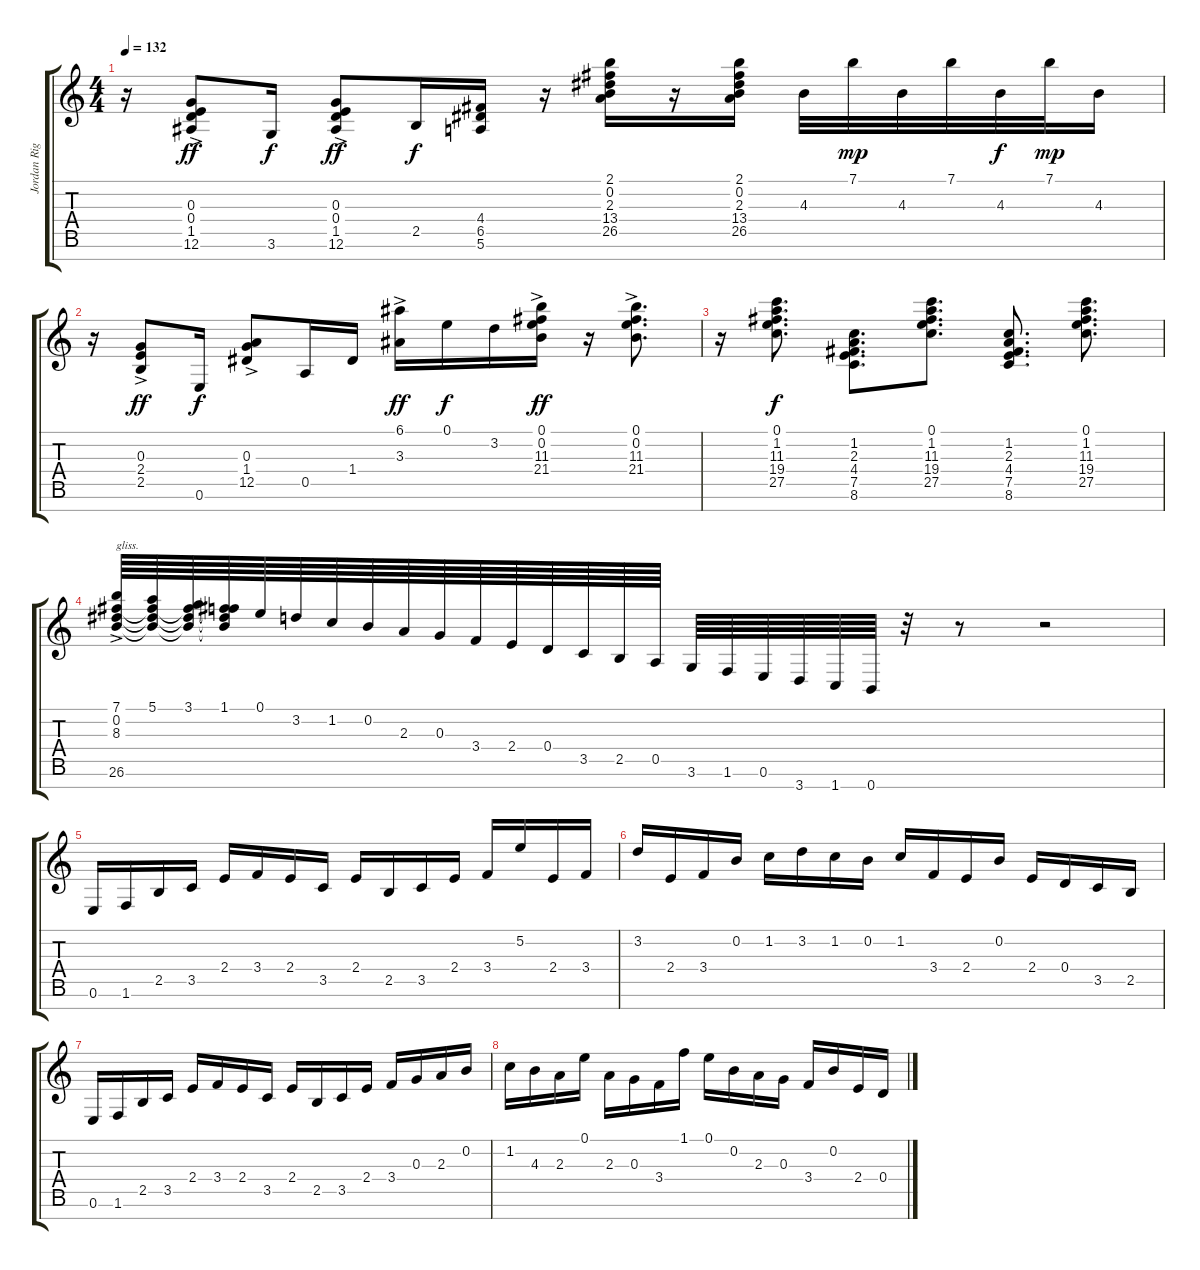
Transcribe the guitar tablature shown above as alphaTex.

\track ("Jordan Right Hand" "Jordan Rig") {instrument fx1rain}
\staff {score tabs}
\tuning (E5 B4 G4 D4 A3 E3 B2) {hide}
\ts (4 4)
\tempo 132
\clef g2
\ks c
r.16{dy f} (0.3{ac} 0.4{ac} 1.5{ac} 12.6{ac}).8{dy ff} 3.6.16{dy f} (0.3{ac} 0.4{ac} 1.5{ac} 12.6{ac}).8{dy ff} 2.5.16{dy f} (4.4 6.5 5.6).16 r.16 (2.1 0.2 2.3 13.4 26.5).16 r.16 (2.1 0.2 2.3 13.4 26.5).16 4.3.32 7.1.32{dy mp} 4.3.32 7.1.32 4.3.32{dy f} 7.1.32{dy mp} 4.3.16 |
r.16 (0.3{ac} 2.4{ac} 2.5{ac}).8{dy ff} 0.6.16{dy f} (0.3{ac} 1.4{ac} 12.5).8 0.5.16 1.4.16 (6.1{ac} 3.3{ac}).16{dy ff} 0.1.16{dy f} 3.2.16 (0.1{ac} 0.2{ac} 11.3{ac} 21.4{ac}).16{dy ff} r.16 (0.1{ac} 0.2{ac} 11.3{ac} 21.4{ac}).8{d} |
r.16 (0.1 1.2 11.3 19.4 27.5).8{d dy f} (1.2 2.3 4.4 7.5 8.6).8{d} (0.1 1.2 11.3 19.4 27.5).8{d} (1.2 2.3 4.4 7.5 8.6).8{d} (0.1 1.2 11.3 19.4 27.5).8{d} |
(7.1 0.2{ac} 8.3{ac} 26.6).64{txt "gliss."} (5.1 0.2{t} 8.3{t} 26.6{t}).64 (3.1 0.2{t} 8.3{t} 26.6{t}).64 (1.1 0.2{t} 8.3{t} 26.6{t}).64 0.1.64 3.2.64 1.2.64 0.2.64 2.3.64 0.3.64 3.4.64 2.4.64 0.4.64 3.5.64 2.5.64 0.5.64 3.6.64 1.6.64 0.6.64 3.7.64 1.7.64 0.7.64 r.32 r.8 r.2 |
0.6.16 1.6.16 2.5.16 3.5.16 2.4.16 3.4.16 2.4.16 3.5.16 2.4.16 2.5.16 3.5.16 2.4.16 3.4.16 5.2.16 2.4.16 3.4.16 |
3.2.16 2.4.16 3.4.16 0.2.16 1.2.16 3.2.16 1.2.16 0.2.16 1.2.16 3.4.16 2.4.16 0.2.16 2.4.16 0.4.16 3.5.16 2.5.16 |
0.6.16 1.6.16 2.5.16 3.5.16 2.4.16 3.4.16 2.4.16 3.5.16 2.4.16 2.5.16 3.5.16 2.4.16 3.4.16 0.3.16 2.3.16 0.2.16 |
1.2.16 4.3.16 2.3.16 0.1.16 2.3.16 0.3.16 3.4.16 1.1.16 0.1.16 0.2.16 2.3.16 0.3.16 3.4.16 0.2.16 2.4.16 0.4.16
